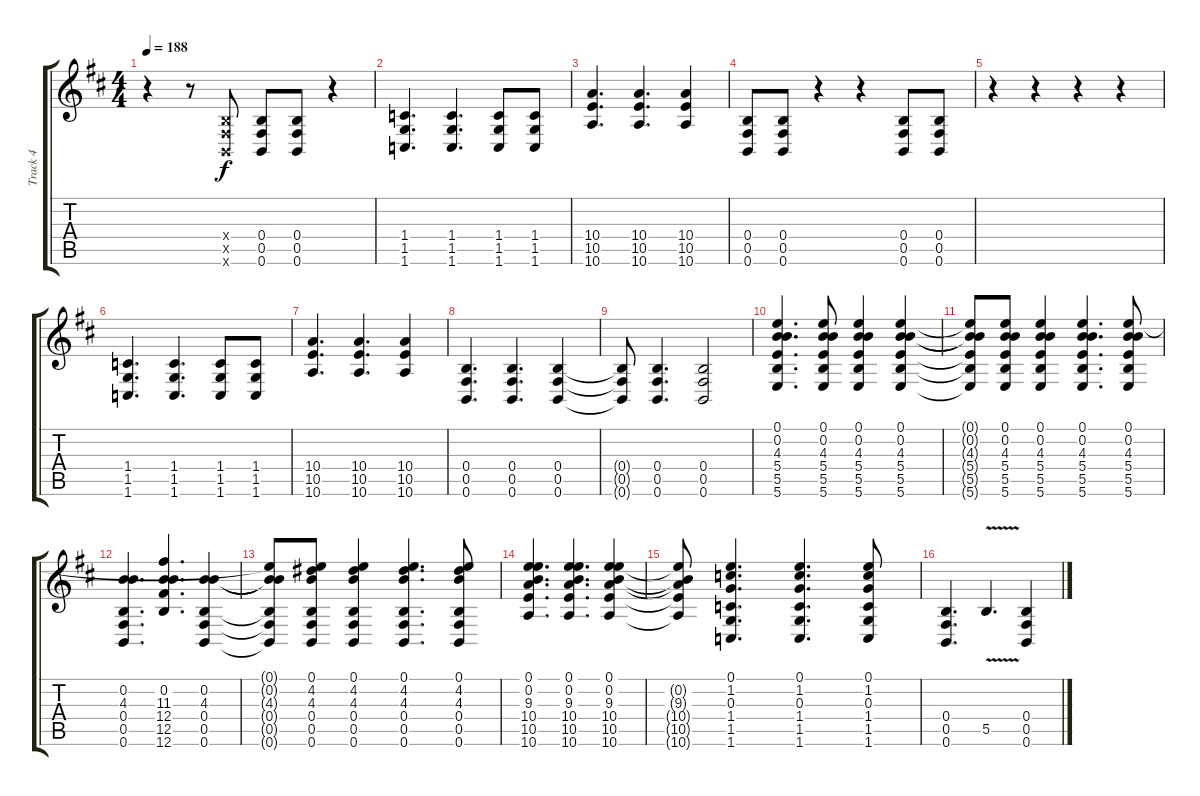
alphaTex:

\track ("Track 4" "Track 4") {instrument overdrivenguitar}
\staff {score tabs}
\tuning (E4 B3 G3 B2 Gb2 B1) {hide}
\ts (4 4)
\tempo 188
\clef g2
\ks bminor
r.4{dy f} r.8 (0.4{x} 0.5{x} 0.6{x}).8 (0.4 0.5 0.6).8 (0.4 0.5 0.6).8 r.4 |
(1.4 1.5 1.6).4{d} (1.4 1.5 1.6).4{d} (1.4 1.5 1.6).8 (1.4 1.5 1.6).8 |
(10.4 10.5 10.6).4{d} (10.4 10.5 10.6).4{d} (10.4 10.5 10.6).4 |
(0.4 0.5 0.6).8 (0.4 0.5 0.6).8 r.4 r.4 (0.4 0.5 0.6).8 (0.4 0.5 0.6).8 |
r.4 r.4 r.4 r.4 |
(1.4 1.5 1.6).4{d} (1.4 1.5 1.6).4{d} (1.4 1.5 1.6).8 (1.4 1.5 1.6).8 |
(10.4 10.5 10.6).4{d} (10.4 10.5 10.6).4{d} (10.4 10.5 10.6).4 |
(0.4 0.5 0.6).4{d} (0.4 0.5 0.6).4{d} (0.4 0.5 0.6).4 |
(0.4{t} 0.5{t} 0.6{t}).8 (0.4 0.5 0.6).4{d} (0.4 0.5 0.6).2 |
(0.1 0.2 4.3 5.4 5.5 5.6).4{d} (0.1 0.2 4.3 5.4 5.5 5.6).8 (0.1 0.2 4.3 5.4 5.5 5.6).4 (0.1 0.2 4.3 5.4 5.5 5.6).4 |
(0.1{t} 0.2{t} 4.3{t} 5.4{t} 5.5{t} 5.6{t}).8 (0.1 0.2 4.3 5.4 5.5 5.6).8 (0.1 0.2 4.3 5.4 5.5 5.6).4 (0.1 0.2 4.3 5.4 5.5 5.6).4{d} (0.1 0.2 4.3 5.4 5.5 5.6).8 |
(0.2 4.3 0.4 0.5 0.6).4{d} (0.2 11.3 12.4 12.5 12.6).4{d} (0.2 4.3 0.4 0.5 0.6).4 |
(0.1{t} 0.2{t} 4.3{t} 0.4{t} 0.5{t} 0.6{t}).8 (0.1 4.2 4.3 0.4 0.5 0.6).8 (0.1 4.2 4.3 0.4 0.5 0.6).4 (0.1 4.2 4.3 0.4 0.5 0.6).4{d} (0.1 4.2 4.3 0.4 0.5 0.6).8 |
(0.1 0.2 9.3 10.4 10.5 10.6).4{d} (0.1 0.2 9.3 10.4 10.5 10.6).4{d} (0.1 0.2 9.3 10.4 10.5 10.6).4 |
(0.2{t} 9.3{t} 10.4{t} 10.5{t} 10.6{t}).8 (0.1 1.2 0.3 1.4 1.5 1.6).4{d} (0.1 1.2 0.3 1.4 1.5 1.6).4{d} (0.1 1.2 0.3 1.4 1.5 1.6).8 |
(0.4 0.5 0.6).4{d} 5.5{v}.4{d} (0.4 0.5 0.6).4
